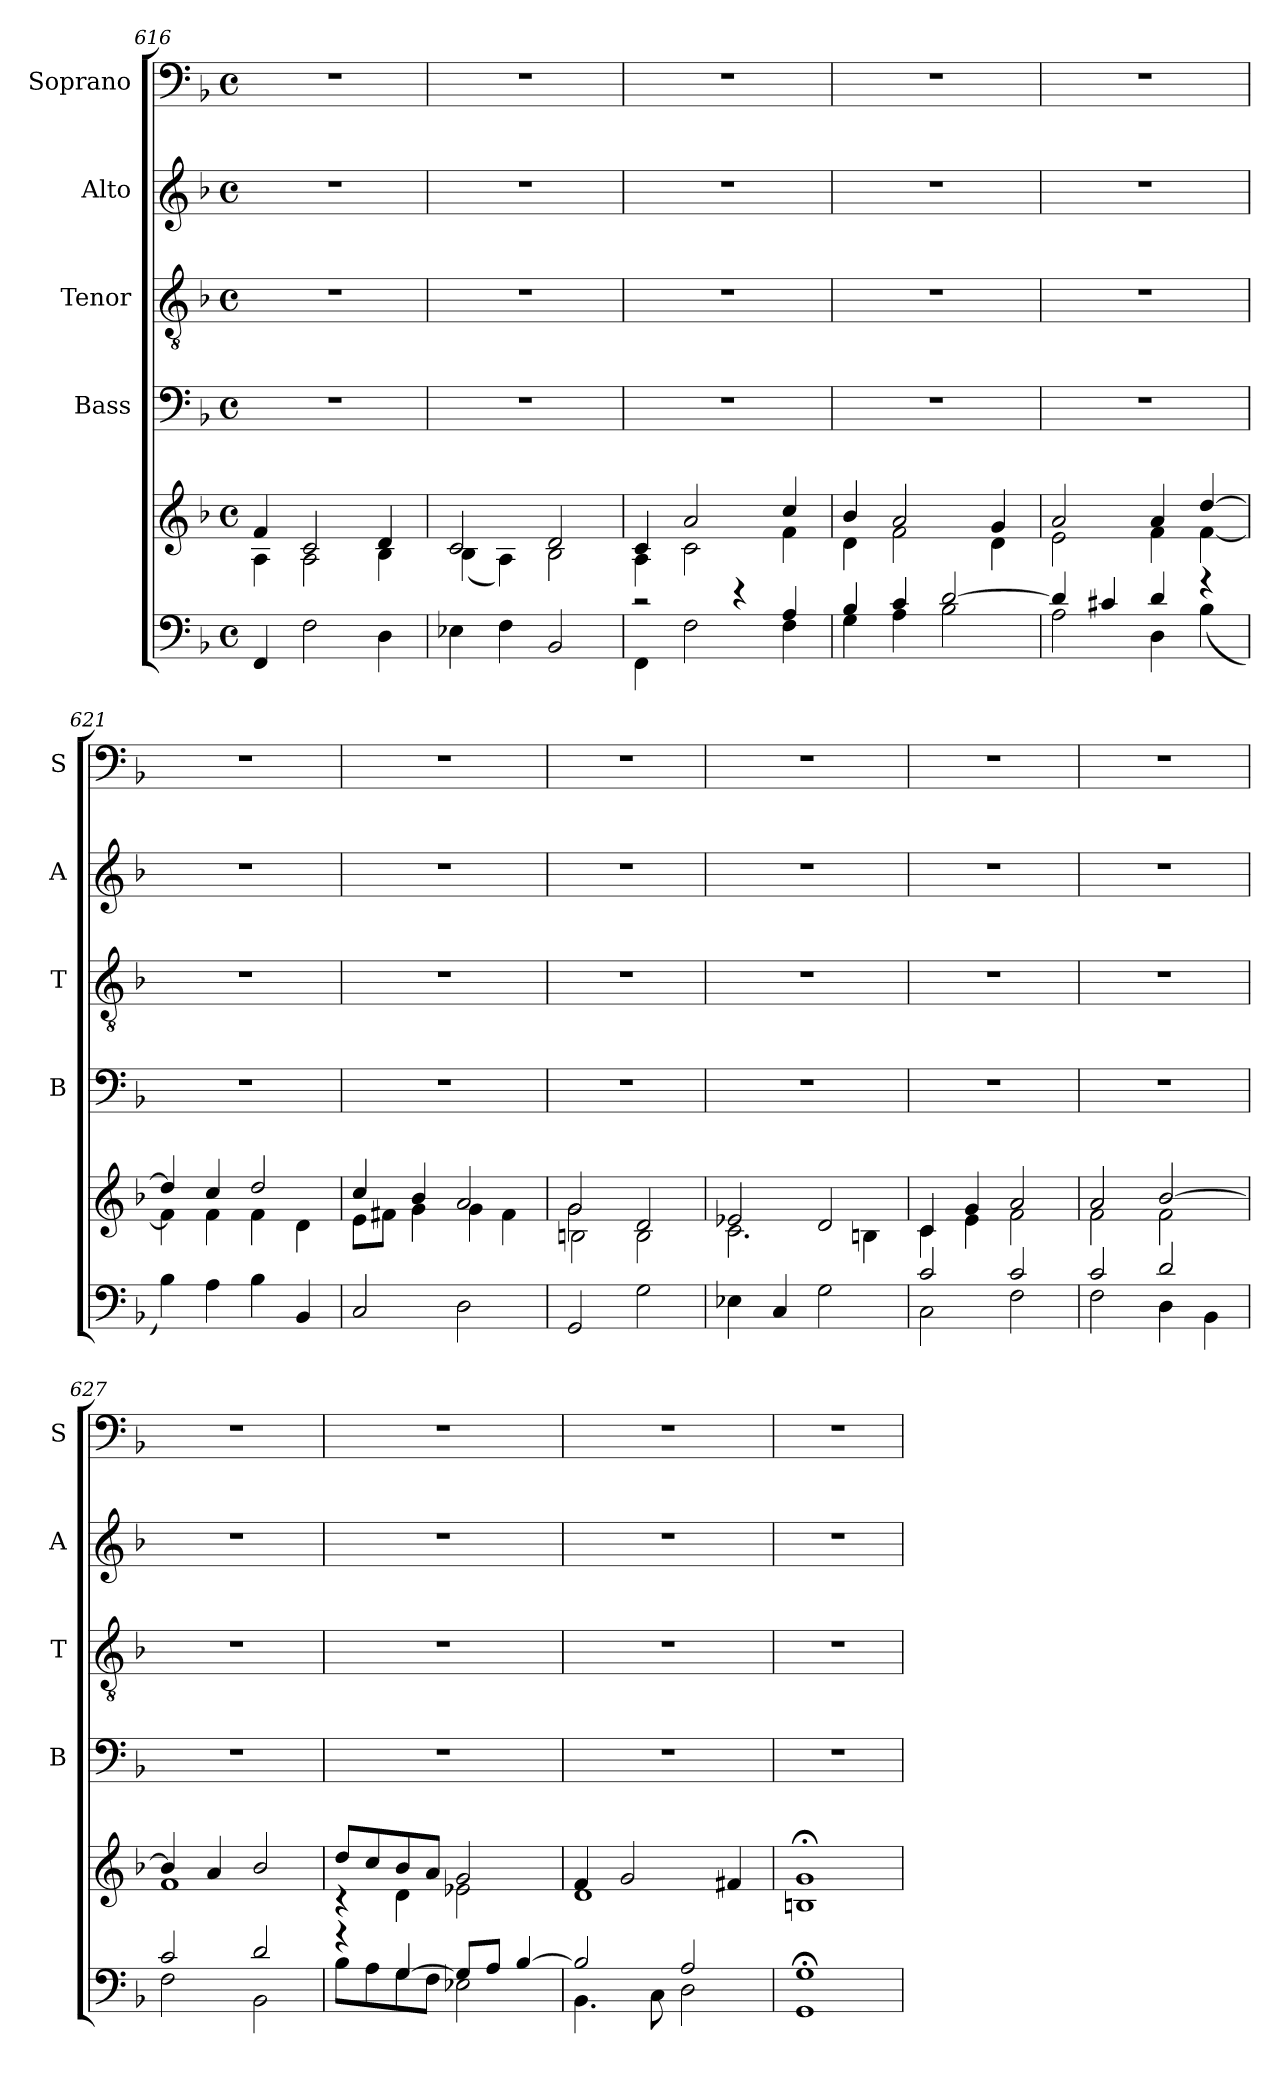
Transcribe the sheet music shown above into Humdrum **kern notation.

**kern	**kern	**kern	**kern	**kern	**kern
*part6	*part5	*part4	*part3	*part2	*part1
*staff6	*staff5	*staff4	*staff3	*staff2	*staff1
*	*	*I"Bass	*I"Tenor	*I"Alto	*I"Soprano
*	*	*I'B	*I'T	*I'A	*I'S
*clefF4	*clefG2	*clefF4	*clefGv2	*clefG2	*clefF4
*k[b-]	*k[b-]	*k[b-]	*k[b-]	*k[b-]	*k[b-]
*F:	*F:	*F:	*F:	*F:	*F:
*M4/4	*M4/4	*M4/4	*M4/4	*M4/4	*M4/4
*met(c)	*met(c)	*met(c)	*met(c)	*met(c)	*met(c)
=616	=616	=616	=616	=616	=616
*	*^	*	*	*	*
4FF/	4f/	4A\	1r	1r	1r	1r
2F\	2c/	2A\	.	.	.	.
4D\	4d/	4B-\	.	.	.	.
=617	=617	=617	=617	=617	=617	=617
4E-X\	2c/	(>4B-\	1r	1r	1r	1r
4F\	.	4A\)	.	.	.	.
2BB-/	2d/	2B-\	.	.	.	.
=618	=618	=618	=618	=618	=618	=618
*^	*	*	*	*	*	*
2rc	4FF\	4c/	4A\	1r	1r	1r	1r
.	2F\	2a/	2c\	.	.	.	.
4rd	.	.	.	.	.	.	.
4A/	4F\	4cc/	4f\	.	.	.	.
=619	=619	=619	=619	=619	=619	=619	=619
4B-/	4G\	4b-/	4d\	1r	1r	1r	1r
4c/	4A\	2a/	2f\	.	.	.	.
[<2d/	2B-\	.	.	.	.	.	.
.	.	4g/	4d\	.	.	.	.
!!LO:LB:g=z
=620	=620	=620	=620	=620	=620	=620	=620
4d/]	2A\	2a/	2e\	1r	1r	1r	1r
4c#X/	.	.	.	.	.	.	.
4d/	4D\	4a/	4f\	.	.	.	.
4rg	(<4B-\	[>4dd/	[<4f\	.	.	.	.
*v	*v	*	*	*	*	*	*
=621	=621	=621	=621	=621	=621	=621
4B-\)	4dd/]	4f\]	1r	1r	1r	1r
4A\	4cc/	4f\	.	.	.	.
4B-\	2dd/	4f\	.	.	.	.
4BB-/	.	4d\	.	.	.	.
=622	=622	=622	=622	=622	=622	=622
2C/	4cc/	8e\L	1r	1r	1r	1r
.	.	8f#X\J	.	.	.	.
.	4b-/	4g\	.	.	.	.
2D\	(2a/	4g\	.	.	.	.
.	.	4f#\	.	.	.	.
=623	=623	=623	=623	=623	=623	=623
*	*	*^	*	*	*	*
2GG/	2g/	2g\	2Bn\	1r	1r	1r	1r
2G\	2d/	2B\	2ryy	.	.	.	.
*	*	*v	*v	*	*	*	*
=624	=624	=624	=624	=624	=624	=624
4E-X\	2e-X/	2.c\	1r	1r	1r	1r
4C/	.	.	.	.	.	.
2G\	2d/	.	.	.	.	.
.	.	4Bn\	.	.	.	.
=625	=625	=625	=625	=625	=625	=625
*^	*	*	*	*	*	*
2c/	2C\	4c/	4c\	1r	1r	1r	1r
.	.	4g/	4e\	.	.	.	.
2c/	2F\	2a/	2f\	.	.	.	.
!!LO:LB:g=z
=626	=626	=626	=626	=626	=626	=626	=626
2c/	2F\	2a/	2f\	1r	1r	1r	1r
2d/	4D\	[>2b-/	2f\	.	.	.	.
.	4BB-\	.	.	.	.	.	.
=627	=627	=627	=627	=627	=627	=627	=627
2c/	2F\	4b-/]	1f	1r	1r	1r	1r
.	.	4a/	.	.	.	.	.
2d/	2BB-\	2b-/	.	.	.	.	.
=628	=628	=628	=628	=628	=628	=628	=628
4rg	8B-\L	8dd/L	4rc	1r	1r	1r	1r
.	8A\	8cc/	.	.	.	.	.
[>4G/	8G\	8b-/	4d\	.	.	.	.
.	8F\J	8a/J	.	.	.	.	.
8G/L]	2E-X\	2g/	2e-X\	.	.	.	.
8A/J	.	.	.	.	.	.	.
[>4B-/	.	.	.	.	.	.	.
=629	=629	=629	=629	=629	=629	=629	=629
2B-/]	4.BB-\	4f/	1d	1r	1r	1r	1r
.	.	2g/	.	.	.	.	.
.	8C\	.	.	.	.	.	.
2A/	2D\	.	.	.	.	.	.
.	.	4f#X/	.	.	.	.	.
*v	*v	*	*	*	*	*	*
*	*v	*v	*	*	*	*
=630	=630	=630	=630	=630	=630
1GG; 1G;	1Bn; 1g;	1r	1r	1r	1r
=	=	=	=	=	=
*-	*-	*-	*-	*-	*-
